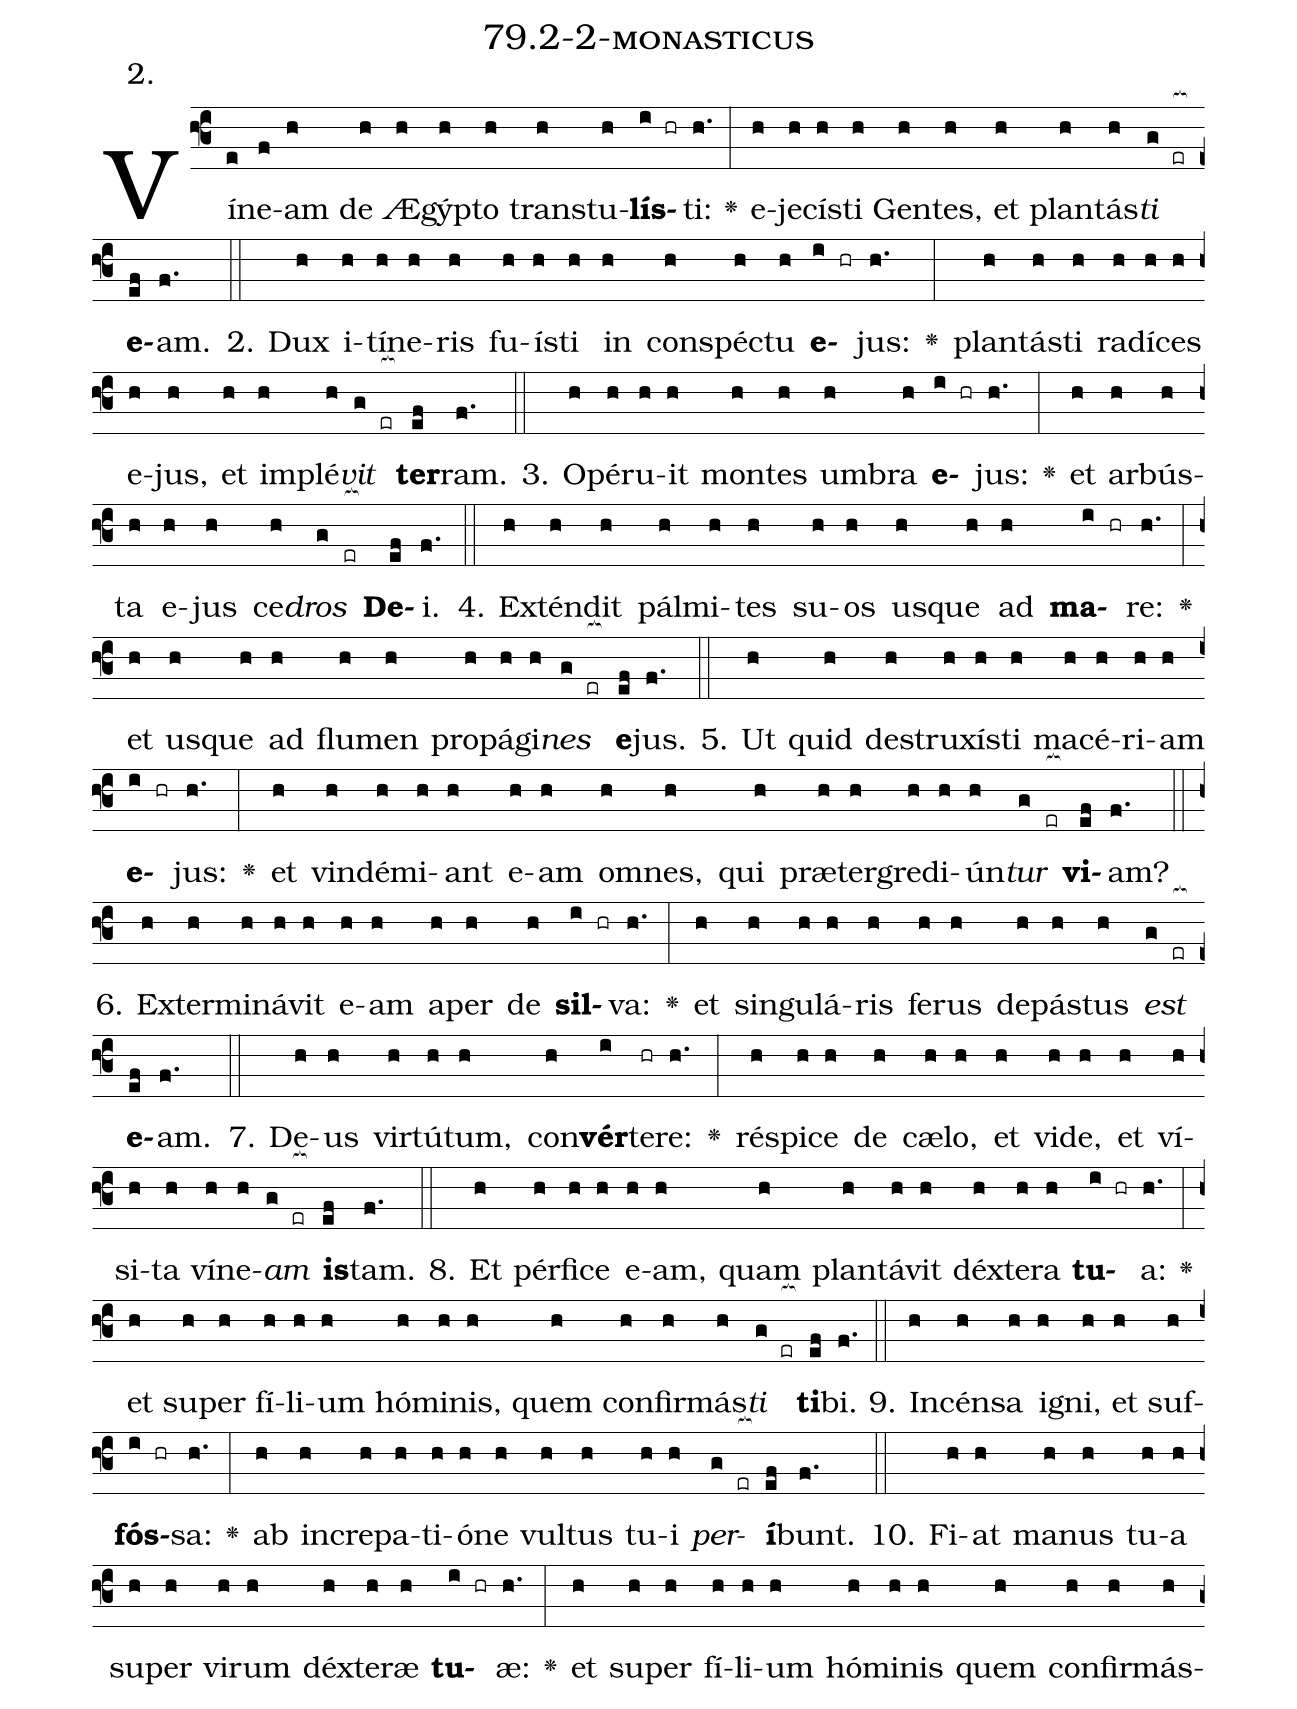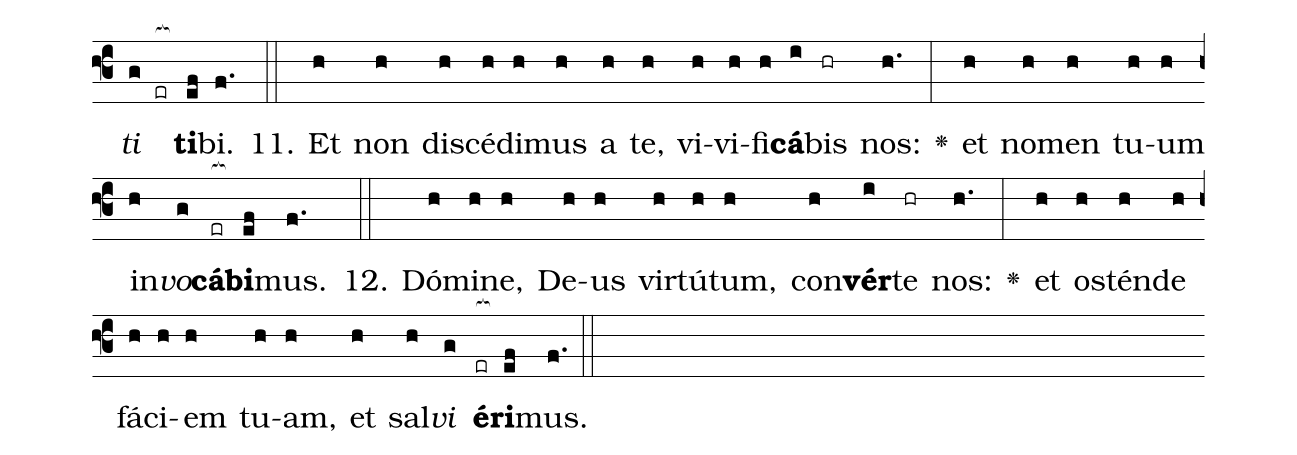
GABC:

name: 79.2-2-monasticus;
annotation: 2.;
%%
(f3)Ví(e)ne(f)am(h) de(h) Æ(h)gýp(h)to(h) trans(h)tu(h)<b>lís</b>(i hr)ti:(h.) <v>\greheightstar</v>(:) e(h)je(h)cís(h)ti(h) Gen(h)tes,(h) et(h) plan(h)tás(h)<i>ti</i>(g er[ocb:1{]) <b>e</b>(ef[ocb:0}])am.(f.) (::)
2. Dux(h) i(h)tí(h)ne(h)ris(h) fu(h)ís(h)ti(h) in(h) con(h)spéc(h)tu(h) <b>e</b>(i hr)jus:(h.) <v>\greheightstar</v>(:) plan(h)tás(h)ti(h) ra(h)dí(h)ces(h) e(h)jus,(h) et(h) im(h)plé(h)<i>vit</i>(g er[ocb:1{]) <b>ter</b>(ef[ocb:0}])ram.(f.) (::)
3. O(h)pé(h)ru(h)it(h) mon(h)tes(h) um(h)bra(h) <b>e</b>(i hr)jus:(h.) <v>\greheightstar</v>(:) et(h) ar(h)bús(h)ta(h) e(h)jus(h) ce(h)<i>dros</i>(g er[ocb:1{]) <b>De</b>(ef[ocb:0}])i.(f.) (::)
4. Ex(h)tén(h)dit(h) pál(h)mi(h)tes(h) su(h)os(h) us(h)que(h) ad(h) <b>ma</b>(i hr)re:(h.) <v>\greheightstar</v>(:) et(h) us(h)que(h) ad(h) flu(h)men(h) pro(h)pá(h)gi(h)<i>nes</i>(g er[ocb:1{]) <b>e</b>(ef[ocb:0}])jus.(f.) (::)
5. Ut(h) quid(h) de(h)stru(h)xís(h)ti(h) ma(h)cé(h)ri(h)am(h) <b>e</b>(i hr)jus:(h.) <v>\greheightstar</v>(:) et(h) vin(h)dé(h)mi(h)ant(h) e(h)am(h) om(h)nes,(h) qui(h) præ(h)ter(h)gre(h)di(h)ún(h)<i>tur</i>(g er[ocb:1{]) <b>vi</b>(ef[ocb:0}])am?(f.) (::)
6. Ex(h)ter(h)mi(h)ná(h)vit(h) e(h)am(h) a(h)per(h) de(h) <b>sil</b>(i hr)va:(h.) <v>\greheightstar</v>(:) et(h) sin(h)gu(h)lá(h)ris(h) fe(h)rus(h) de(h)pás(h)tus(h) <i>est</i>(g er[ocb:1{]) <b>e</b>(ef[ocb:0}])am.(f.) (::)
7. De(h)us(h) vir(h)tú(h)tum,(h) con(h)<b>vér</b>(i)te(hr)re:(h.) <v>\greheightstar</v>(:) ré(h)spi(h)ce(h) de(h) cæ(h)lo,(h) et(h) vi(h)de,(h) et(h) ví(h)si(h)ta(h) ví(h)ne(h)<i>am</i>(g er[ocb:1{]) <b>is</b>(ef[ocb:0}])tam.(f.) (::)
8. Et(h) pér(h)fi(h)ce(h) e(h)am,(h) quam(h) plan(h)tá(h)vit(h) déx(h)te(h)ra(h) <b>tu</b>(i hr)a:(h.) <v>\greheightstar</v>(:) et(h) su(h)per(h) fí(h)li(h)um(h) hó(h)mi(h)nis,(h) quem(h) con(h)fir(h)más(h)<i>ti</i>(g er[ocb:1{]) <b>ti</b>(ef[ocb:0}])bi.(f.) (::)
9. In(h)cén(h)sa(h) i(h)gni,(h) et(h) suf(h)<b>fós</b>(i hr)sa:(h.) <v>\greheightstar</v>(:) ab(h) in(h)cre(h)pa(h)ti(h)ó(h)ne(h) vul(h)tus(h) tu(h)i(h) <i>per</i>(g er[ocb:1{])<b>í</b>(ef[ocb:0}])bunt.(f.) (::)
10. Fi(h)at(h) ma(h)nus(h) tu(h)a(h) su(h)per(h) vi(h)rum(h) déx(h)te(h)ræ(h) <b>tu</b>(i hr)æ:(h.) <v>\greheightstar</v>(:) et(h) su(h)per(h) fí(h)li(h)um(h) hó(h)mi(h)nis(h) quem(h) con(h)fir(h)más(h)<i>ti</i>(g er[ocb:1{]) <b>ti</b>(ef[ocb:0}])bi.(f.) (::)
11. Et(h) non(h) di(h)scé(h)di(h)mus(h) a(h) te,(h) vi(h)vi(h)fi(h)<b>cá</b>(i)bis(hr) nos:(h.) <v>\greheightstar</v>(:) et(h) no(h)men(h) tu(h)um(h) in(h)<i>vo</i>(g)<b>cá</b>(er[ocb:1{])<b>bi</b>(ef[ocb:0}])mus.(f.) (::)
12. Dó(h)mi(h)ne,(h) De(h)us(h) vir(h)tú(h)tum,(h) con(h)<b>vér</b>(i)te(hr) nos:(h.) <v>\greheightstar</v>(:) et(h) os(h)tén(h)de(h) fá(h)ci(h)em(h) tu(h)am,(h) et(h) sal(h)<i>vi</i>(g) <b>é</b>(er[ocb:1{])<b>ri</b>(ef[ocb:0}])mus.(f.) (::)
